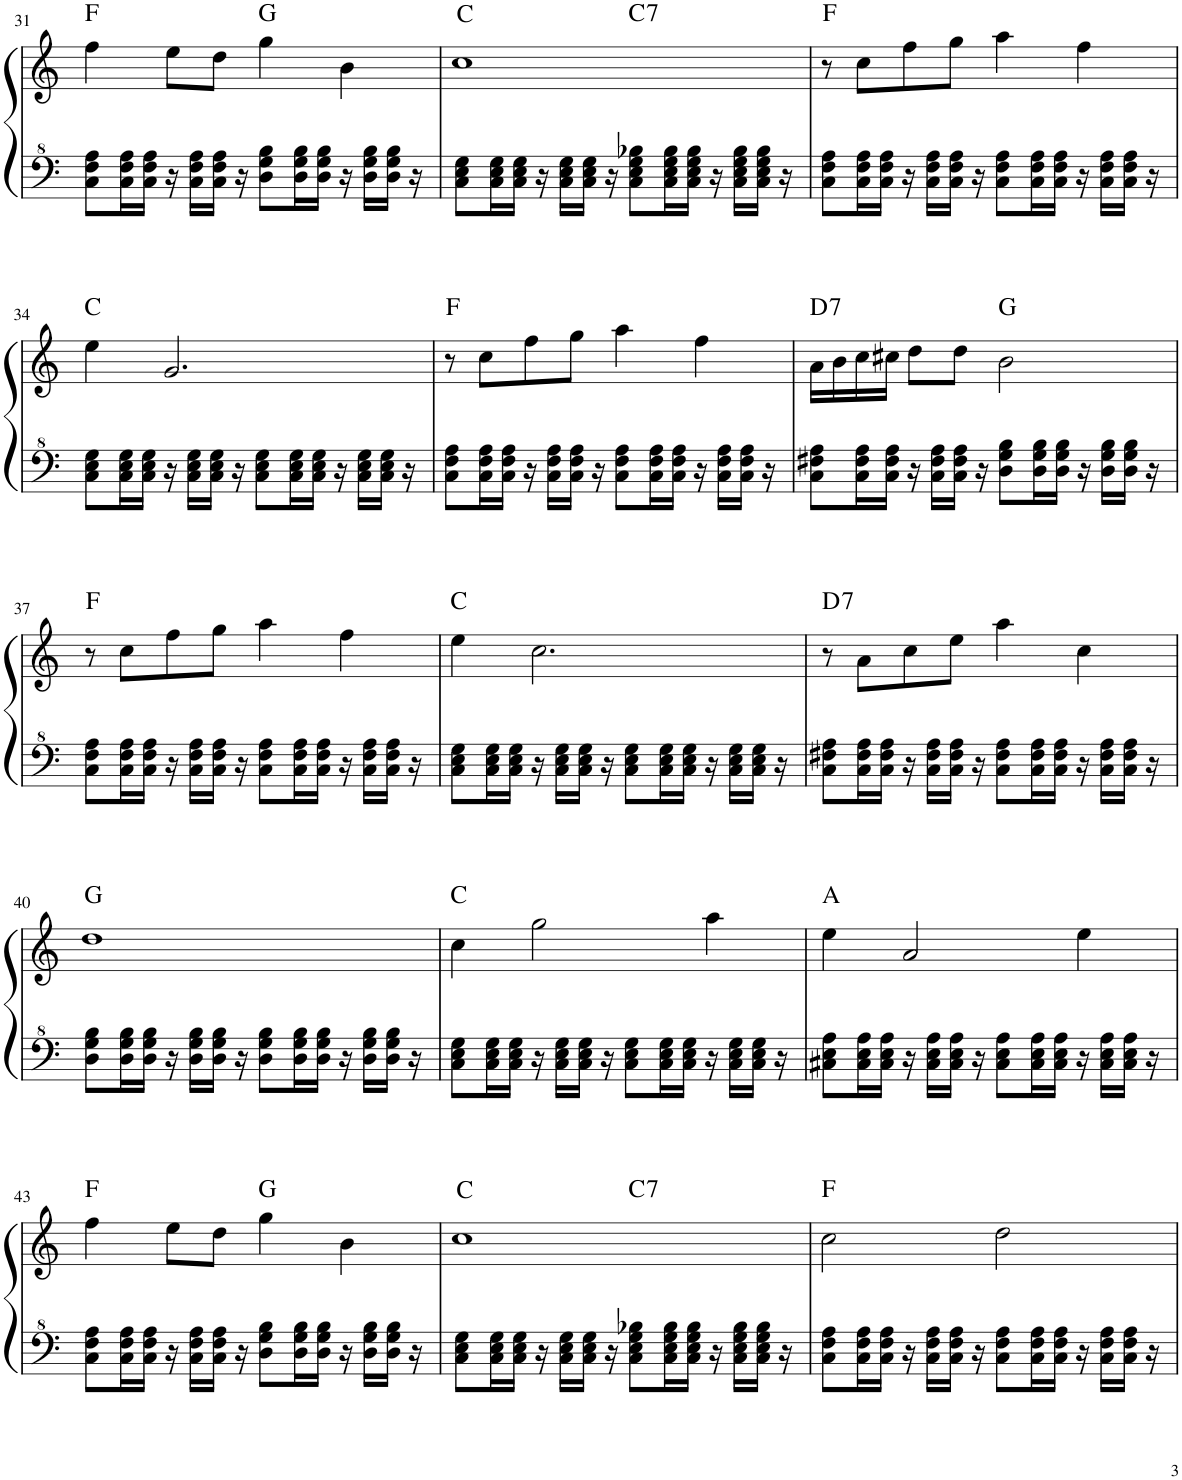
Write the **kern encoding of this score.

**kern	**kern	**harte
*part1	*part1	*part1
*staff2	*staff1	*
*I"Piano	*	*
*I'Pno.	*	*
!!LO:PB:g=z
*clefF^4	*clefG2	*
*k[]	*k[]	*
*M4/4	*M4/4	*
=31	=31	=31
8c\ 8f\ 8a\L	4ff\	F:maj
16c\ 16f\ 16a\L	.	.
16c\ 16f\ 16a\JJ	.	.
16r	8ee\L	.
16c\ 16f\ 16a\LL	.	.
16c\ 16f\ 16a\JJ	8dd\J	.
16r	.	.
8d\ 8g\ 8b\L	4gg\	G:maj
16d\ 16g\ 16b\L	.	.
16d\ 16g\ 16b\JJ	.	.
16r	4b\	.
16d\ 16g\ 16b\LL	.	.
16d\ 16g\ 16b\JJ	.	.
16r	.	.
=32	=32	=32
*	*^	*
8c\ 8e\ 8g\L	1cc	2ryy	C:maj
16c\ 16e\ 16g\L	.	.	.
16c\ 16e\ 16g\JJ	.	.	.
16r	.	.	.
16c\ 16e\ 16g\LL	.	.	.
16c\ 16e\ 16g\JJ	.	.	.
16r	.	.	.
!	!	!	!LO:H:kt=7
8c\ 8e\ 8g\ 8b-X\L	.	2ryy	C:7
16c\ 16e\ 16g\ 16b-\L	.	.	.
16c\ 16e\ 16g\ 16b-\JJ	.	.	.
16r	.	.	.
16c\ 16e\ 16g\ 16b-\LL	.	.	.
16c\ 16e\ 16g\ 16b-\JJ	.	.	.
16r	.	.	.
*	*v	*v	*
=33	=33	=33
8c\ 8f\ 8a\L	8r	F:maj
16c\ 16f\ 16a\L	8cc\L	.
16c\ 16f\ 16a\JJ	.	.
16r	8ff\	.
16c\ 16f\ 16a\LL	.	.
16c\ 16f\ 16a\JJ	8gg\J	.
16r	.	.
8c\ 8f\ 8a\L	4aa\	.
16c\ 16f\ 16a\L	.	.
16c\ 16f\ 16a\JJ	.	.
16r	4ff\	.
16c\ 16f\ 16a\LL	.	.
16c\ 16f\ 16a\JJ	.	.
16r	.	.
!!LO:LB:g=z
=34	=34	=34
8c\ 8e\ 8g\L	4ee\	C:maj
16c\ 16e\ 16g\L	.	.
16c\ 16e\ 16g\JJ	.	.
16r	2.g/	.
16c\ 16e\ 16g\LL	.	.
16c\ 16e\ 16g\JJ	.	.
16r	.	.
8c\ 8e\ 8g\L	.	.
16c\ 16e\ 16g\L	.	.
16c\ 16e\ 16g\JJ	.	.
16r	.	.
16c\ 16e\ 16g\LL	.	.
16c\ 16e\ 16g\JJ	.	.
16r	.	.
=35	=35	=35
8c\ 8f\ 8a\L	8r	F:maj
16c\ 16f\ 16a\L	8cc\L	.
16c\ 16f\ 16a\JJ	.	.
16r	8ff\	.
16c\ 16f\ 16a\LL	.	.
16c\ 16f\ 16a\JJ	8gg\J	.
16r	.	.
8c\ 8f\ 8a\L	4aa\	.
16c\ 16f\ 16a\L	.	.
16c\ 16f\ 16a\JJ	.	.
16r	4ff\	.
16c\ 16f\ 16a\LL	.	.
16c\ 16f\ 16a\JJ	.	.
16r	.	.
=36	=36	=36
!	!	!LO:H:kt=7
8c\ 8f#X\ 8a\L	16a\LL	D:7
.	16b\	.
16c\ 16f#\ 16a\L	16cc\	.
16c\ 16f#\ 16a\JJ	16cc#X\JJ	.
16r	8dd\L	.
16c\ 16f#\ 16a\LL	.	.
16c\ 16f#\ 16a\JJ	8dd\J	.
16r	.	.
8d\ 8g\ 8b\L	2b\	G:maj
16d\ 16g\ 16b\L	.	.
16d\ 16g\ 16b\JJ	.	.
16r	.	.
16d\ 16g\ 16b\LL	.	.
16d\ 16g\ 16b\JJ	.	.
16r	.	.
!!LO:LB:g=z
=37	=37	=37
8c\ 8f\ 8a\L	8r	F:maj
16c\ 16f\ 16a\L	8cc\L	.
16c\ 16f\ 16a\JJ	.	.
16r	8ff\	.
16c\ 16f\ 16a\LL	.	.
16c\ 16f\ 16a\JJ	8gg\J	.
16r	.	.
8c\ 8f\ 8a\L	4aa\	.
16c\ 16f\ 16a\L	.	.
16c\ 16f\ 16a\JJ	.	.
16r	4ff\	.
16c\ 16f\ 16a\LL	.	.
16c\ 16f\ 16a\JJ	.	.
16r	.	.
=38	=38	=38
8c\ 8e\ 8g\L	4ee\	C:maj
16c\ 16e\ 16g\L	.	.
16c\ 16e\ 16g\JJ	.	.
16r	2.cc\	.
16c\ 16e\ 16g\LL	.	.
16c\ 16e\ 16g\JJ	.	.
16r	.	.
8c\ 8e\ 8g\L	.	.
16c\ 16e\ 16g\L	.	.
16c\ 16e\ 16g\JJ	.	.
16r	.	.
16c\ 16e\ 16g\LL	.	.
16c\ 16e\ 16g\JJ	.	.
16r	.	.
=39	=39	=39
!	!	!LO:H:kt=7
8c\ 8f#X\ 8a\L	8r	D:7
16c\ 16f#\ 16a\L	8a\L	.
16c\ 16f#\ 16a\JJ	.	.
16r	8cc\	.
16c\ 16f#\ 16a\LL	.	.
16c\ 16f#\ 16a\JJ	8ee\J	.
16r	.	.
8c\ 8f#\ 8a\L	4aa\	.
16c\ 16f#\ 16a\L	.	.
16c\ 16f#\ 16a\JJ	.	.
16r	4cc\	.
16c\ 16f#\ 16a\LL	.	.
16c\ 16f#\ 16a\JJ	.	.
16r	.	.
!!LO:LB:g=z
=40	=40	=40
8d\ 8g\ 8b\L	1dd	G:maj
16d\ 16g\ 16b\L	.	.
16d\ 16g\ 16b\JJ	.	.
16r	.	.
16d\ 16g\ 16b\LL	.	.
16d\ 16g\ 16b\JJ	.	.
16r	.	.
8d\ 8g\ 8b\L	.	.
16d\ 16g\ 16b\L	.	.
16d\ 16g\ 16b\JJ	.	.
16r	.	.
16d\ 16g\ 16b\LL	.	.
16d\ 16g\ 16b\JJ	.	.
16r	.	.
=41	=41	=41
8c\ 8e\ 8g\L	4cc\	C:maj
16c\ 16e\ 16g\L	.	.
16c\ 16e\ 16g\JJ	.	.
16r	2gg\	.
16c\ 16e\ 16g\LL	.	.
16c\ 16e\ 16g\JJ	.	.
16r	.	.
8c\ 8e\ 8g\L	.	.
16c\ 16e\ 16g\L	.	.
16c\ 16e\ 16g\JJ	.	.
16r	4aa\	.
16c\ 16e\ 16g\LL	.	.
16c\ 16e\ 16g\JJ	.	.
16r	.	.
=42	=42	=42
8c#X\ 8e\ 8a\L	4ee\	A:maj
16c#\ 16e\ 16a\L	.	.
16c#\ 16e\ 16a\JJ	.	.
16r	2a/	.
16c#\ 16e\ 16a\LL	.	.
16c#\ 16e\ 16a\JJ	.	.
16r	.	.
8c#\ 8e\ 8a\L	.	.
16c#\ 16e\ 16a\L	.	.
16c#\ 16e\ 16a\JJ	.	.
16r	4ee\	.
16c#\ 16e\ 16a\LL	.	.
16c#\ 16e\ 16a\JJ	.	.
16r	.	.
!!LO:LB:g=z
=43	=43	=43
8c\ 8f\ 8a\L	4ff\	F:maj
16c\ 16f\ 16a\L	.	.
16c\ 16f\ 16a\JJ	.	.
16r	8ee\L	.
16c\ 16f\ 16a\LL	.	.
16c\ 16f\ 16a\JJ	8dd\J	.
16r	.	.
8d\ 8g\ 8b\L	4gg\	G:maj
16d\ 16g\ 16b\L	.	.
16d\ 16g\ 16b\JJ	.	.
16r	4b\	.
16d\ 16g\ 16b\LL	.	.
16d\ 16g\ 16b\JJ	.	.
16r	.	.
=44	=44	=44
*	*^	*
8c\ 8e\ 8g\L	1cc	2ryy	C:maj
16c\ 16e\ 16g\L	.	.	.
16c\ 16e\ 16g\JJ	.	.	.
16r	.	.	.
16c\ 16e\ 16g\LL	.	.	.
16c\ 16e\ 16g\JJ	.	.	.
16r	.	.	.
!	!	!	!LO:H:kt=7
8c\ 8e\ 8g\ 8b-X\L	.	2ryy	C:7
16c\ 16e\ 16g\ 16b-\L	.	.	.
16c\ 16e\ 16g\ 16b-\JJ	.	.	.
16r	.	.	.
16c\ 16e\ 16g\ 16b-\LL	.	.	.
16c\ 16e\ 16g\ 16b-\JJ	.	.	.
16r	.	.	.
*	*v	*v	*
=45	=45	=45
8c\ 8f\ 8a\L	2cc\	F:maj
16c\ 16f\ 16a\L	.	.
16c\ 16f\ 16a\JJ	.	.
16r	.	.
16c\ 16f\ 16a\LL	.	.
16c\ 16f\ 16a\JJ	.	.
16r	.	.
8c\ 8f\ 8a\L	2dd\	.
16c\ 16f\ 16a\L	.	.
16c\ 16f\ 16a\JJ	.	.
16r	.	.
16c\ 16f\ 16a\LL	.	.
16c\ 16f\ 16a\JJ	.	.
16r	.	.
=	=	=
*-	*-	*-
